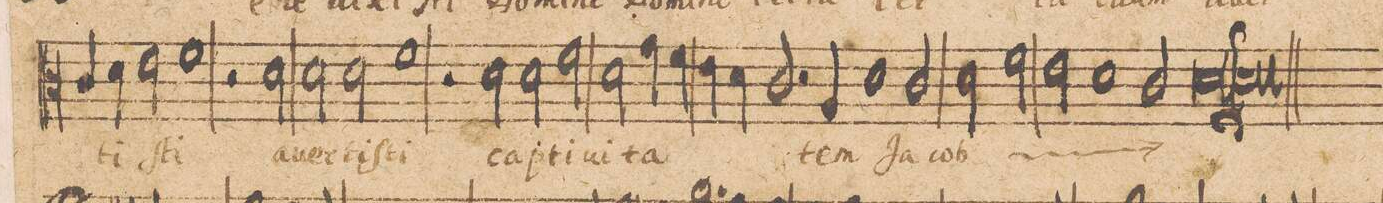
**kern	**text	**text
*I"[CANTVS.]	*	*
*clefC3	*	*
*k[]	*	*
*met(c|)	*	*
*M2/1	*	*
4c/	ti-	.
4d\	.	.
2e\	.	.
1f	-ſti	.
=47-	=47-	=47-
2r	.	.
2d\	a-	.
2d\	-uer-	.
2d\	-ti-	.
=48-	=48-	=48-
1f	-ſti	.
2r	.	.
2d\	ca-	.
=49-	=49-	=49-
2d\	-pti-	.
2f\	-ui-	.
2d\	-ta-	.
4g\	.	.
4f\	.	.
=50-	=50-	=50-
4e\	.	.
4d\	.	.
2.c/	.	.
4A/	-tem	.
1d\	Ja-	.
=51-	=51-	=51-
2c/	.	.
2d\	-cob	.
*	*ij	*
2f\	Ja-	.
=52-	=52-	=52-
2e\	.	.
1d	.	.
2c/	.	.
=53-	=53-	=53-
0dl	-cob	.
*	*Xij	*
=54||	=54||	=54||
*-	*-	*-
